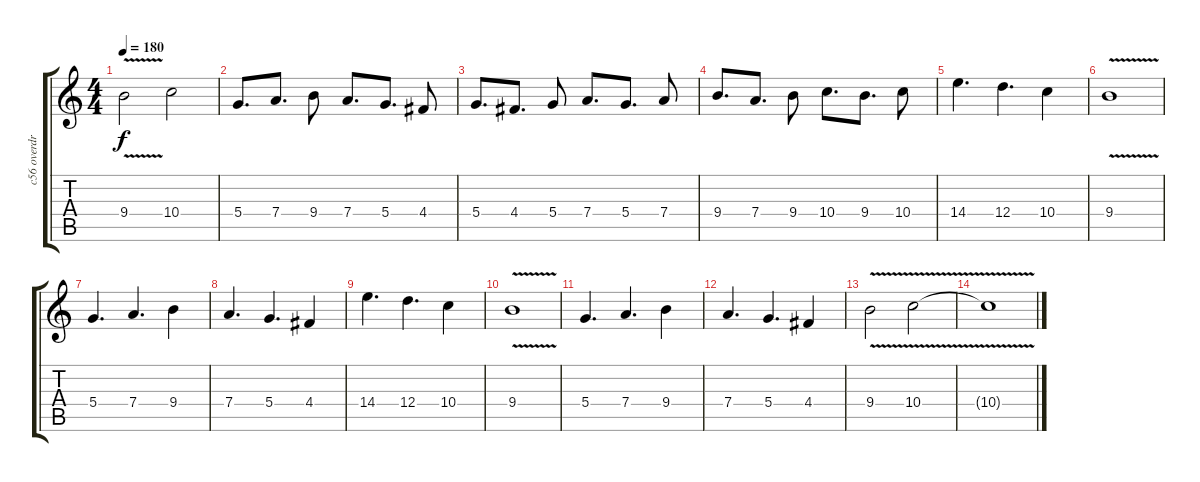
\track ("c56 overdrive" "c56 overdr") {instrument distortionguitar}
\staff {score tabs}
\tuning (E4 B3 G3 D3 A2 E2) {hide}
\ts (4 4)
\tempo 180
\clef g2
\ks c
9.4{v}.2{dy f volume 16} 10.4.2 |
5.4.8{d} 7.4.8{d} 9.4.8 7.4.8{d} 5.4.8{d} 4.4.8 |
5.4.8{d} 4.4.8{d} 5.4.8 7.4.8{d} 5.4.8{d} 7.4.8 |
9.4.8{d} 7.4.8{d} 9.4.8 10.4.8{d} 9.4.8{d} 10.4.8 |
14.4.4{d} 12.4.4{d} 10.4.4 |
9.4{v}.1 |
5.4.4{d} 7.4.4{d} 9.4.4 |
7.4.4{d} 5.4.4{d} 4.4.4 |
14.4.4{d} 12.4.4{d} 10.4.4 |
9.4{v}.1 |
5.4.4{d} 7.4.4{d} 9.4.4 |
7.4.4{d} 5.4.4{d} 4.4.4 |
9.4{v}.2 10.4{v}.2 |
10.4{t}.1
